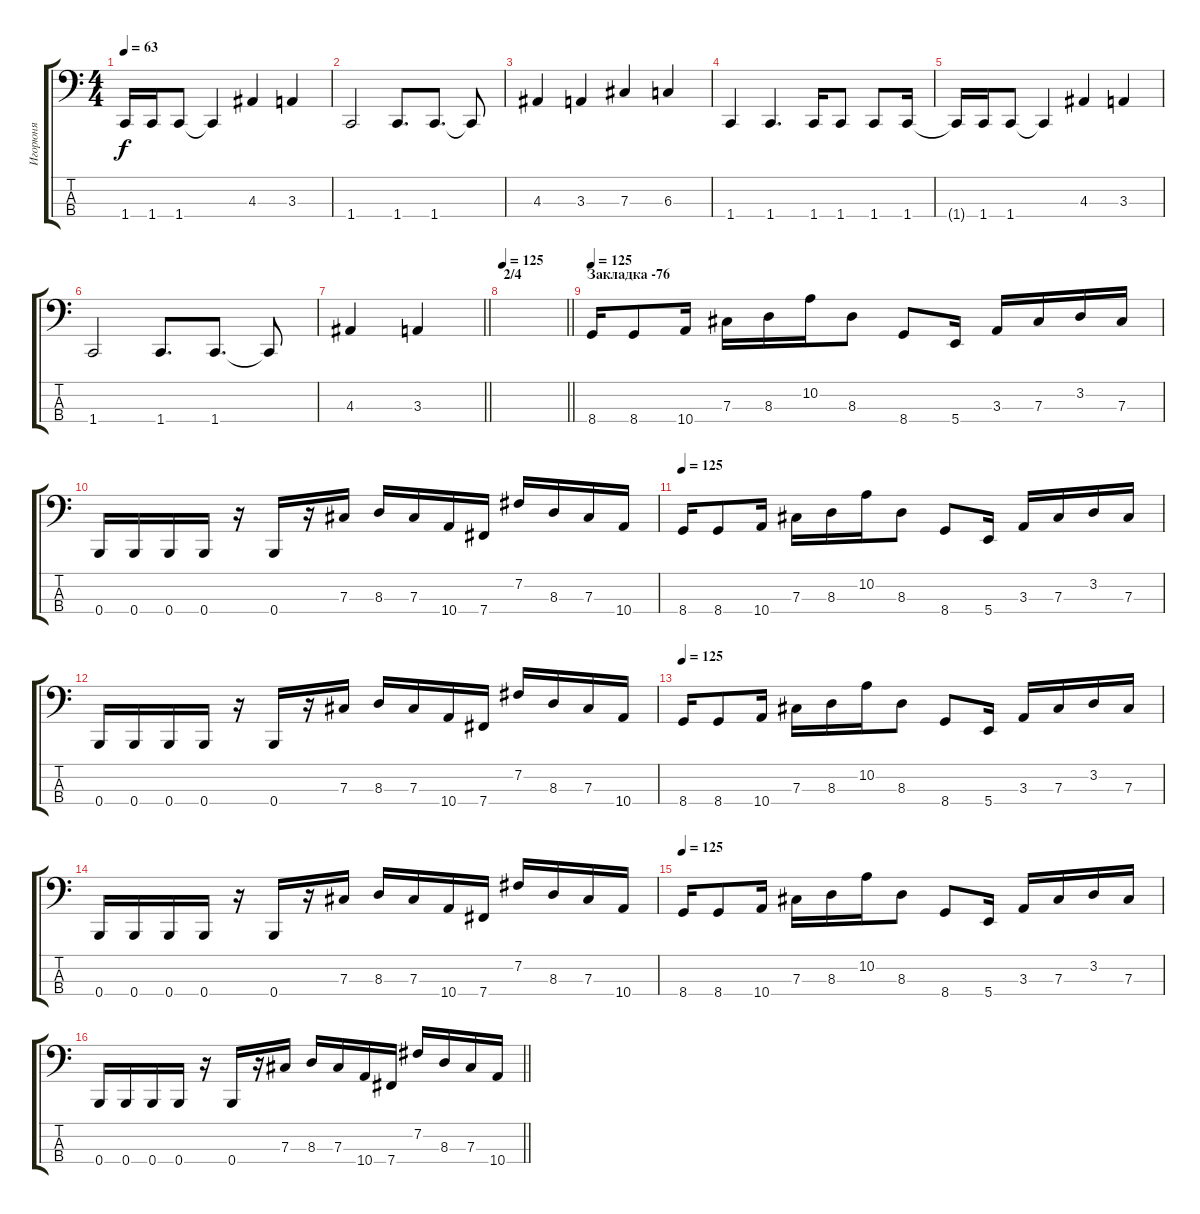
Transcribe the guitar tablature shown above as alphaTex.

\track ("Игорюня" "Игорюня") {instrument slapbass2}
\staff {score tabs}
\tuning (E2 B1 Gb1 B0) {hide}
\ts (4 4)
\tempo 63
\clef f4
\ks c
1.4{t}.16{dy f} 1.4.16 1.4.8 1.4{t}.4 4.3.4 3.3.4 |
1.4.2 1.4.8{d} 1.4.8{d} 1.4{t}.8 |
4.3.4 3.3.4 7.3.4 6.3.4 |
1.4.4 1.4.4{d} 1.4.16 1.4.8 1.4.8 1.4.16 |
1.4{t}.16 1.4.16 1.4.8 1.4{t}.4 4.3.4 3.3.4 |
1.4.2 1.4.8{d} 1.4.8{d} 1.4{t}.8 |
\barLineRight lightlight
4.3.4 3.3.4 |
\section ("" "2/4")
\tempo 125
\barLineRight lightlight
|
\section ("" "Закладка -76")
\tempo 125
8.4.16 8.4.8 10.4.16 7.3.16 8.3.16 10.2.16 8.3.8 8.4.8 5.4.16 3.3.16 7.3.16 3.2.16 7.3.16 |
0.4.16 0.4.16 0.4.16 0.4.16 r.16 0.4.16 r.16 7.3.16 8.3.16 7.3.16 10.4.16 7.4.16 7.2.16 8.3.16 7.3.16 10.4.16 |
\tempo 125
8.4.16 8.4.8 10.4.16 7.3.16 8.3.16 10.2.16 8.3.8 8.4.8 5.4.16 3.3.16 7.3.16 3.2.16 7.3.16 |
0.4.16 0.4.16 0.4.16 0.4.16 r.16 0.4.16 r.16 7.3.16 8.3.16 7.3.16 10.4.16 7.4.16 7.2.16 8.3.16 7.3.16 10.4.16 |
\tempo 125
8.4.16 8.4.8 10.4.16 7.3.16 8.3.16 10.2.16 8.3.8 8.4.8 5.4.16 3.3.16 7.3.16 3.2.16 7.3.16 |
0.4.16 0.4.16 0.4.16 0.4.16 r.16 0.4.16 r.16 7.3.16 8.3.16 7.3.16 10.4.16 7.4.16 7.2.16 8.3.16 7.3.16 10.4.16 |
\tempo 125
8.4.16 8.4.8 10.4.16 7.3.16 8.3.16 10.2.16 8.3.8 8.4.8 5.4.16 3.3.16 7.3.16 3.2.16 7.3.16 |
\barLineRight lightlight
0.4.16 0.4.16 0.4.16 0.4.16 r.16 0.4.16 r.16 7.3.16 8.3.16 7.3.16 10.4.16 7.4.16 7.2.16 8.3.16 7.3.16 10.4.16
